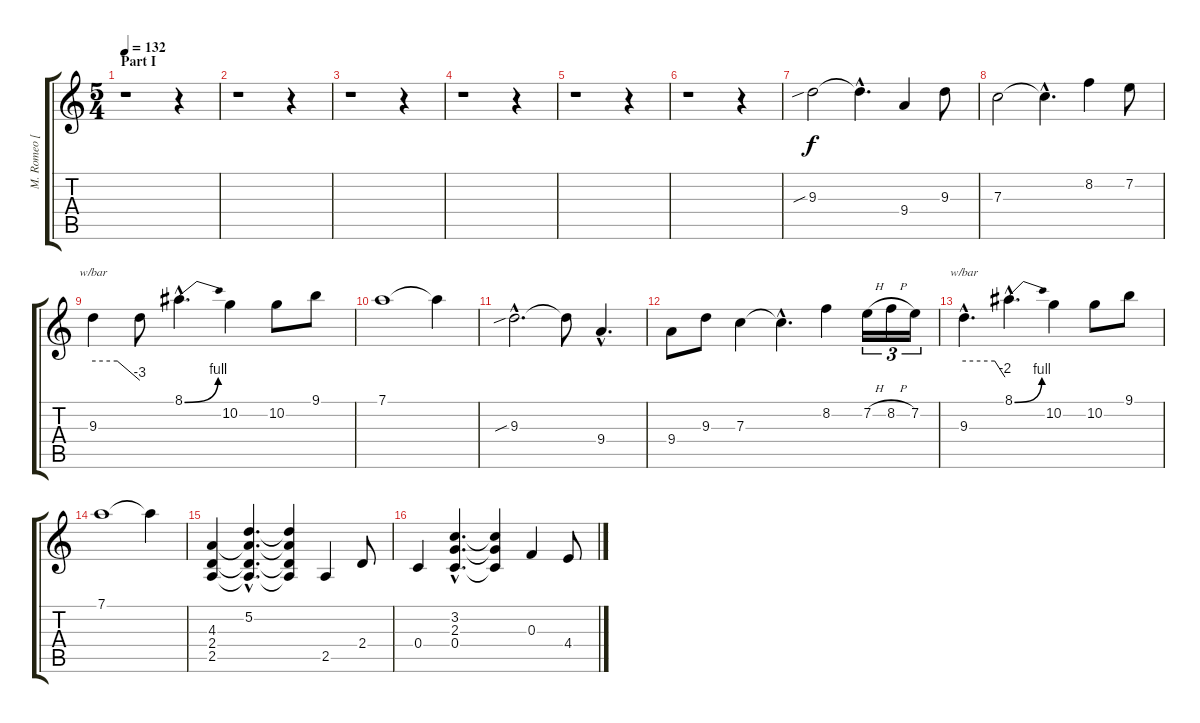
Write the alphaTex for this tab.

\track ("M. Romeo [Rhytim Guitar]" "M. Romeo [") {instrument distortionguitar}
\staff {score tabs}
\tuning (D4 A3 F3 C3 G2 D2) {hide}
\ts (5 4)
\section ("" "Part I")
\tempo 132
\clef g2
\ks c
r.1{dy f instrument distortionguitar} r.4 |
r.1 r.4 |
r.1 r.4 |
r.1 r.4 |
r.1 r.4 |
r.1 r.4 |
9.3{sib}.2 9.3{hac t}.4{d} 9.4.4 9.3.8 |
7.3.2 7.3{hac t}.4{d} 8.2.4 7.2.8 |
9.3.4{tbe (custom default 0 0 31 0 60 -12)} 9.3{t}.8 8.1{be (bend 0 0 60 4) hac}.4{d} 10.2.4 10.2.8 9.1.8 |
7.1.1 7.1{t}.4 |
9.3{sib hac}.2{d} 9.3{t}.8 9.4{hac}.4{d} |
9.4.8 9.3.8 7.3.4 7.3{hac t}.4{d} 8.2.4 7.2{h}.16{tu (3 2)} 8.2{h}.16{tu (3 2)} 7.2.16{tu (3 2)} |
9.3{hac}.4{d tbe (custom default 0 0 45 0 60 -8)} 8.1{be (bend 0 0 60 4) hac}.4{d} 10.2.4 10.2.8 9.1.8 |
7.1.1 7.1{t}.4 |
(4.3 2.4 2.5).4 (5.2{hac} 4.3{hac t} 2.4{hac t} 2.5{hac t}).4{d} (5.2{t} 4.3{t} 2.4{t} 2.5{t}).4 2.5.4 2.4.8 |
0.4.4 (3.2{hac} 2.3{hac} 0.4{hac}).4{d} (3.2{t} 2.3{t} 0.4{t}).4 0.3.4 4.4.8
